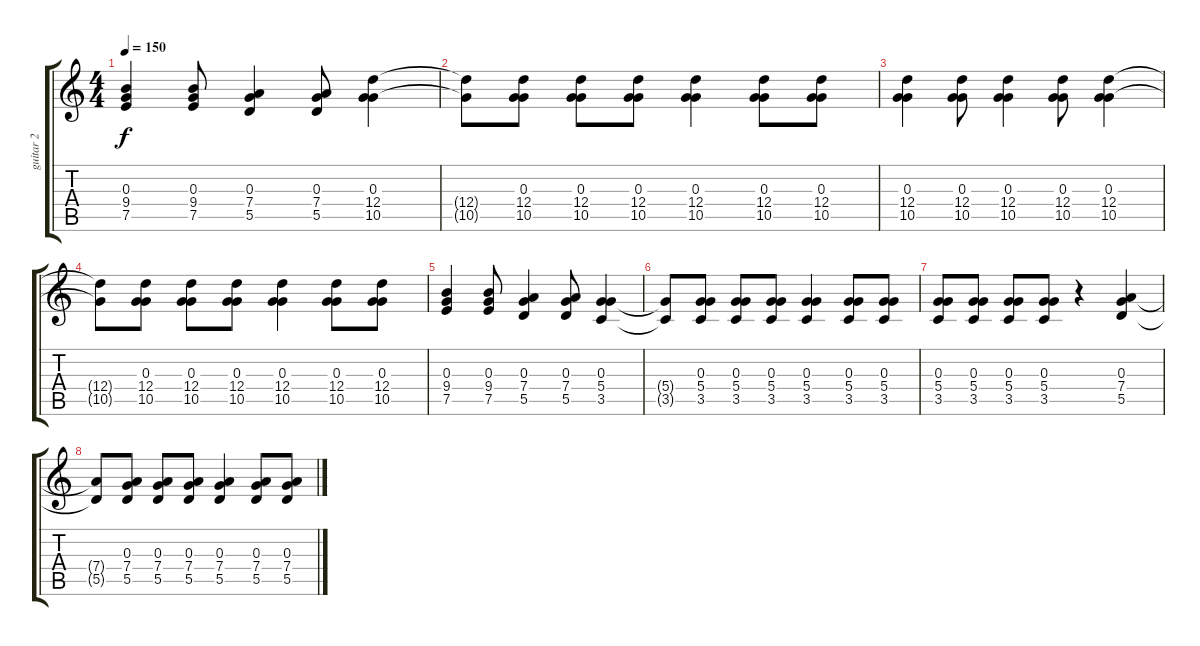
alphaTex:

\track ("guitar 2" "guitar 2") {instrument acousticguitarsteel}
\staff {score tabs}
\tuning (E4 B3 G3 D3 A2 E2) {hide}
\ts (4 4)
\tempo 150
\clef g2
\ks c
(0.3 9.4 7.5).4{dy f} (0.3 9.4 7.5).8 (0.3 7.4 5.5).4 (0.3 7.4 5.5).8 (0.3 12.4 10.5).4 |
(12.4{t} 10.5{t}).8 (0.3 12.4 10.5).8 (0.3 12.4 10.5).8 (0.3 12.4 10.5).8 (0.3 12.4 10.5).4 (0.3 12.4 10.5).8 (0.3 12.4 10.5).8 |
(0.3 12.4 10.5).4 (0.3 12.4 10.5).8 (0.3 12.4 10.5).4 (0.3 12.4 10.5).8 (0.3 12.4 10.5).4 |
(12.4{t} 10.5{t}).8 (0.3 12.4 10.5).8 (0.3 12.4 10.5).8 (0.3 12.4 10.5).8 (0.3 12.4 10.5).4 (0.3 12.4 10.5).8 (0.3 12.4 10.5).8 |
(0.3 9.4 7.5).4 (0.3 9.4 7.5).8 (0.3 7.4 5.5).4 (0.3 7.4 5.5).8 (0.3 5.4 3.5).4 |
(5.4{t} 3.5{t}).8 (0.3 5.4 3.5).8 (0.3 5.4 3.5).8 (0.3 5.4 3.5).8 (0.3 5.4 3.5).4 (0.3 5.4 3.5).8 (0.3 5.4 3.5).8 |
(0.3 5.4 3.5).8 (0.3 5.4 3.5).8 (0.3 5.4 3.5).8 (0.3 5.4 3.5).8 r.4 (0.3 7.4 5.5).4 |
(7.4{t} 5.5{t}).8 (0.3 7.4 5.5).8 (0.3 7.4 5.5).8 (0.3 7.4 5.5).8 (0.3 7.4 5.5).4 (0.3 7.4 5.5).8 (0.3 7.4 5.5).8
